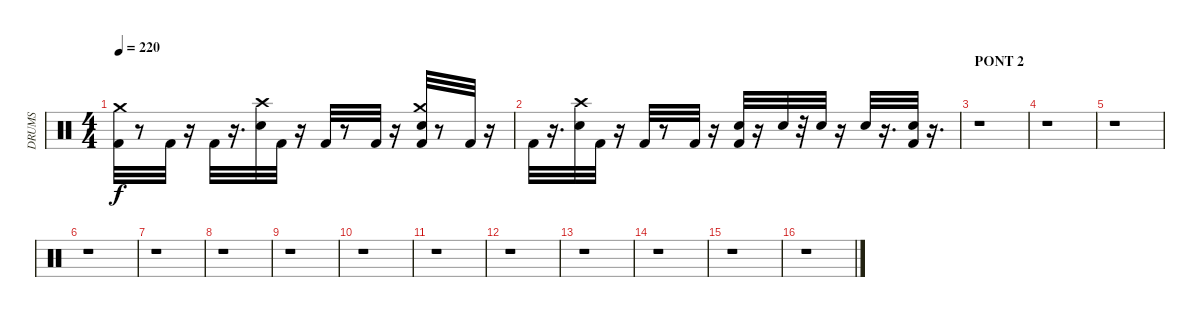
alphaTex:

\track ("DRUMS" "DRUMS") {instrument percussion}
\staff {score}
\articulation defaults
\ts (4 4)
\tempo 220
\clef neutral
\ks c
("Kick (hit) 2" "Crash medium (hit)").32{dy f} r.8 "Kick (hit) 2".32 r.16 "Kick (hit) 2".32 r.16{d} ("Electric Snare (hit)" "Crash high (hit)").32 "Kick (hit) 2".32 r.16 "Kick (hit) 2".32 r.8 "Kick (hit) 2".32 r.16 ("Crash medium (hit)" "Kick (hit) 2" "Electric Snare (hit)").32 r.8 "Kick (hit) 2".32 r.16 |
"Kick (hit) 2".32 r.16{d} ("Crash high (hit)" "Electric Snare (hit)").32 "Kick (hit) 2".32 r.16 "Kick (hit) 2".32 r.8 "Kick (hit) 2".32 r.16 ("Electric Snare (hit)" "Kick (hit) 2").32 r.16 "Electric Snare (hit)".32 r.32 "Electric Snare (hit)".32 r.16 "Electric Snare (hit)".32 r.16{d} ("Kick (hit) 2" "Electric Snare (hit)").32 r.16{d} |
\section ("" "PONT 2")
r.1 |
r.1 |
r.1 |
r.1 |
r.1 |
r.1 |
r.1 |
r.1 |
r.1 |
r.1 |
r.1 |
r.1 |
r.1 |
r.1
